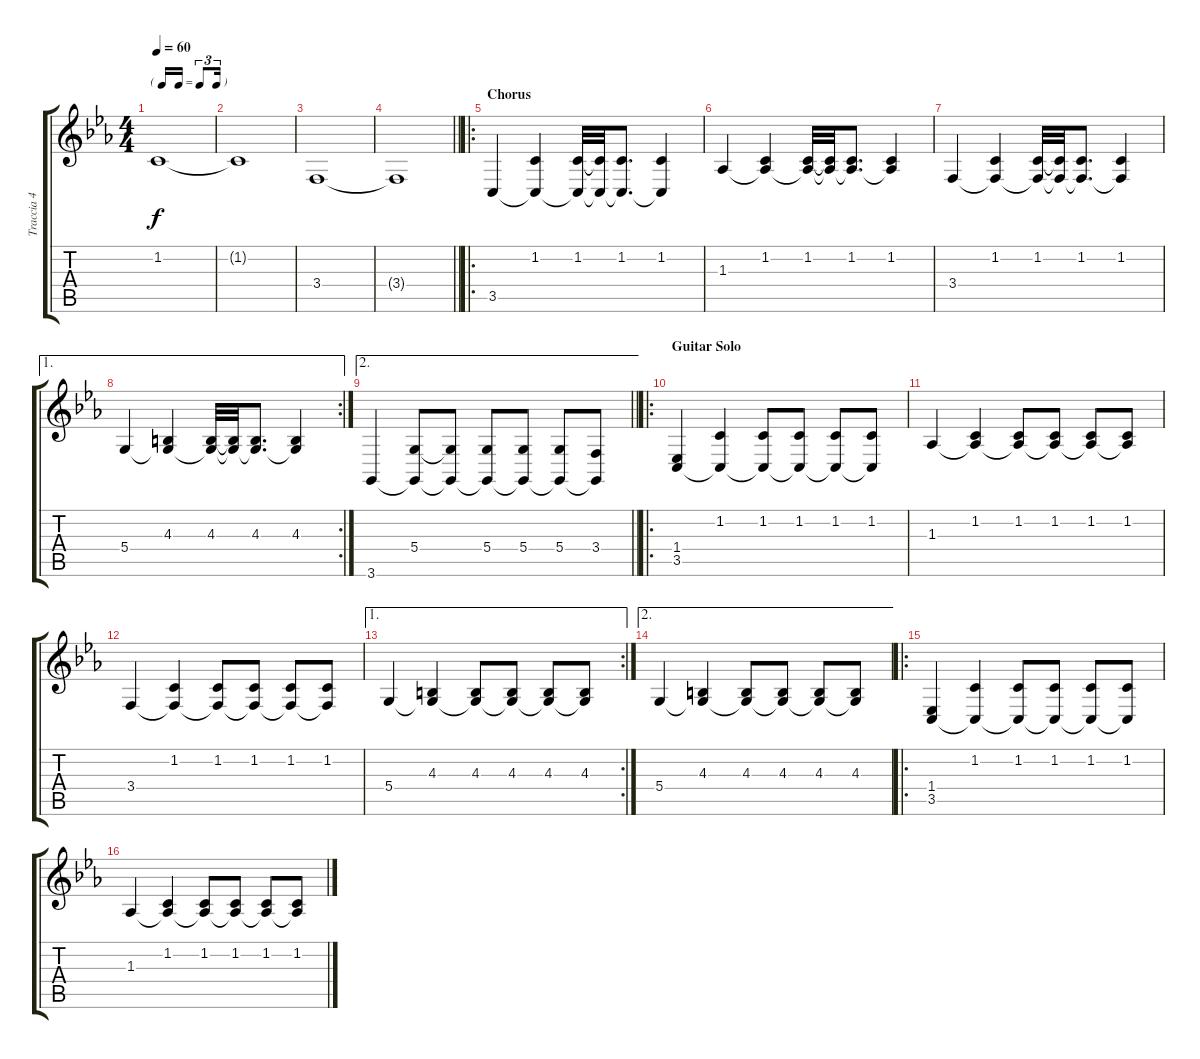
\track ("Traccia 4" "Traccia 4") {instrument drawbarorgan}
\staff {score tabs}
\tuning (E4 B3 G3 D3 A2 E2) {hide}
\ts (4 4)
\tf triplet16th
\tempo 60
\clef g2
\ks cminor
1.2.1{dy f} |
1.2{t}.1 |
3.4.1 |
\barLineRight lightlight
3.4{t}.1 |
\ro
\section ("" "Chorus")
3.5.4 (1.2 3.5{t}).4 (1.2 3.5{t}).32 (1.2{t} 3.5{t}).32 (1.2 3.5{t}).8{d} (1.2 3.5{t}).4 |
1.3.4 (1.2 1.3{t}).4 (1.2 1.3{t}).32 (1.2{t} 1.3{t}).32 (1.2 1.3{t}).8{d} (1.2 1.3{t}).4 |
3.4.4 (1.2 3.4{t}).4 (1.2 3.4{t}).32 (1.2{t} 3.4{t}).32 (1.2 3.4{t}).8{d} (1.2 3.4{t}).4 |
\ae 1
\rc 2
5.4.4 (4.3 5.4{t}).4 (4.3 5.4{t}).32 (4.3{t} 5.4{t}).32 (4.3 5.4{t}).8{d} (4.3 5.4{t}).4 |
\ae 2
\barLineRight lightlight
3.6.4 (5.4 3.6{t}).8 (5.4{t} 3.6{t}).8 (5.4 3.6{t}).8 (5.4 3.6{t}).8 (5.4 3.6{t}).8 (3.4 3.6{t}).8 |
\ro
\section ("" "Guitar Solo")
(1.4 3.5).4 (1.2 3.5{t}).4 (1.2 3.5{t}).8 (1.2 3.5{t}).8 (1.2 3.5{t}).8 (1.2 3.5{t}).8 |
1.3.4 (1.2 1.3{t}).4 (1.2 1.3{t}).8 (1.2 1.3{t}).8 (1.2 1.3{t}).8 (1.2 1.3{t}).8 |
3.4.4 (1.2 3.4{t}).4 (1.2 3.4{t}).8 (1.2 3.4{t}).8 (1.2 3.4{t}).8 (1.2 3.4{t}).8 |
\ae 1
\rc 2
5.4.4 (4.3 5.4{t}).4 (4.3 5.4{t}).8 (4.3 5.4{t}).8 (4.3 5.4{t}).8 (4.3 5.4{t}).8 |
\ae 2
5.4.4 (4.3 5.4{t}).4 (4.3 5.4{t}).8 (4.3 5.4{t}).8 (4.3 5.4{t}).8 (4.3 5.4{t}).8 |
\ro
(1.4 3.5).4 (1.2 3.5{t}).4 (1.2 3.5{t}).8 (1.2 3.5{t}).8 (1.2 3.5{t}).8 (1.2 3.5{t}).8 |
1.3.4 (1.2 1.3{t}).4 (1.2 1.3{t}).8 (1.2 1.3{t}).8 (1.2 1.3{t}).8 (1.2 1.3{t}).8
